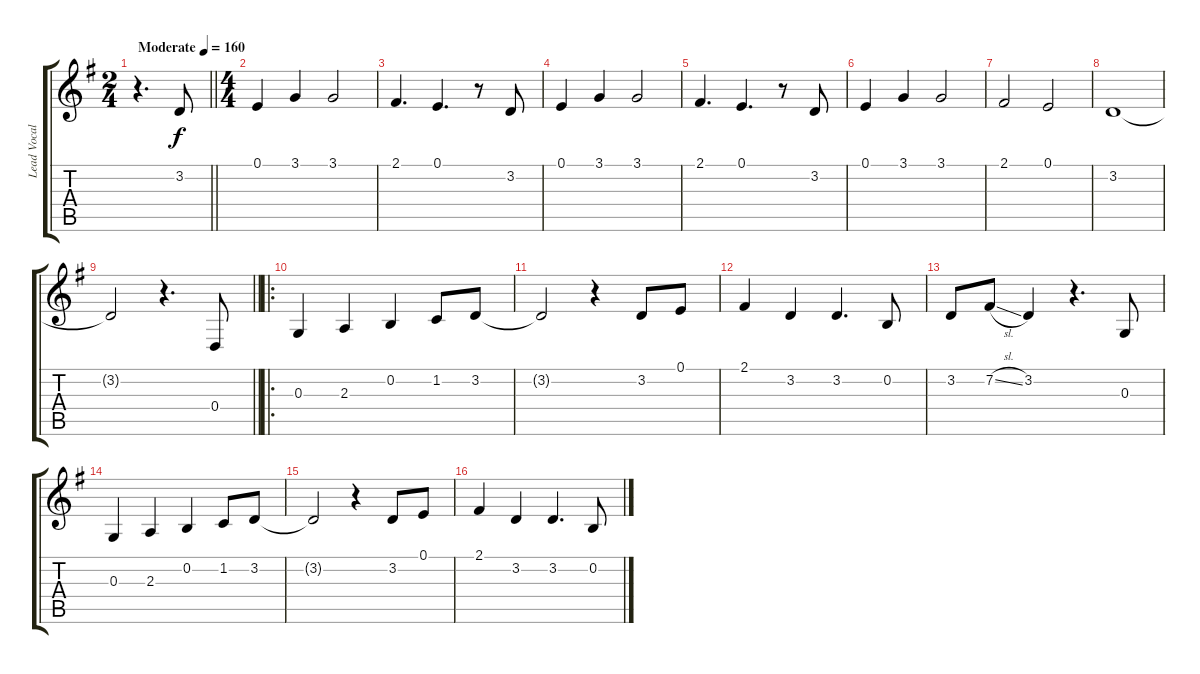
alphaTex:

\track ("Lead Vocals" "Lead Vocal") {instrument clarinet}
\staff {score tabs}
\tuning (E4 B3 G3 D3 A2 E2) {hide}
\ts (2 4)
\tempo (160 "Moderate")
\clef g2
\barLineRight lightlight
\ks g
r.4{d dy f instrument clarinet} 3.2.8 |
\ts (4 4)
0.1.4 3.1.4 3.1.2 |
2.1.4{d} 0.1.4{d} r.8 3.2.8 |
0.1.4 3.1.4 3.1.2 |
2.1.4{d} 0.1.4{d} r.8 3.2.8 |
0.1.4 3.1.4 3.1.2 |
2.1.2 0.1.2 |
3.2.1 |
\barLineRight lightlight
3.2{t}.2 r.4{d} 0.4.8 |
\ro
0.3.4 2.3.4 0.2.4 1.2.8 3.2.8 |
3.2{t}.2 r.4 3.2.8 0.1.8 |
2.1.4 3.2.4 3.2.4{d} 0.2.8 |
3.2.8 7.2{sl}.8 3.2.4 r.4{d} 0.3.8 |
0.3.4 2.3.4 0.2.4 1.2.8 3.2.8 |
3.2{t}.2 r.4 3.2.8 0.1.8 |
2.1.4 3.2.4 3.2.4{d} 0.2.8
